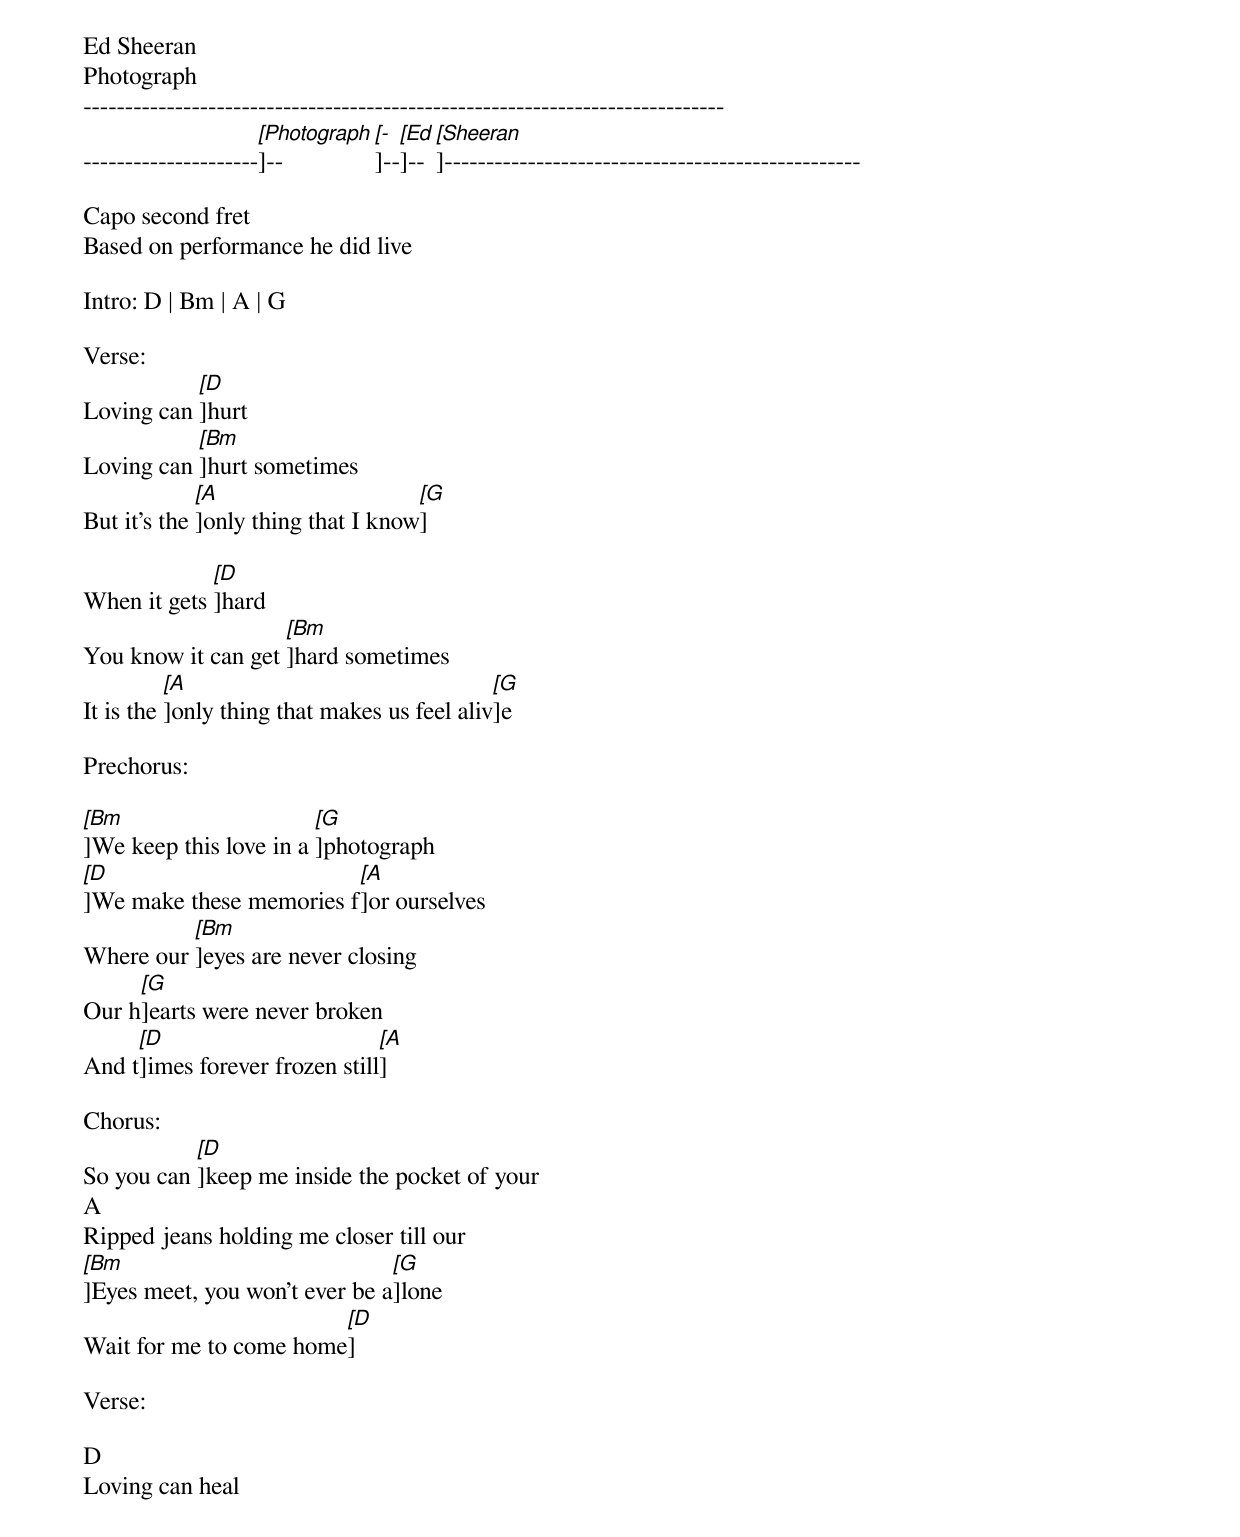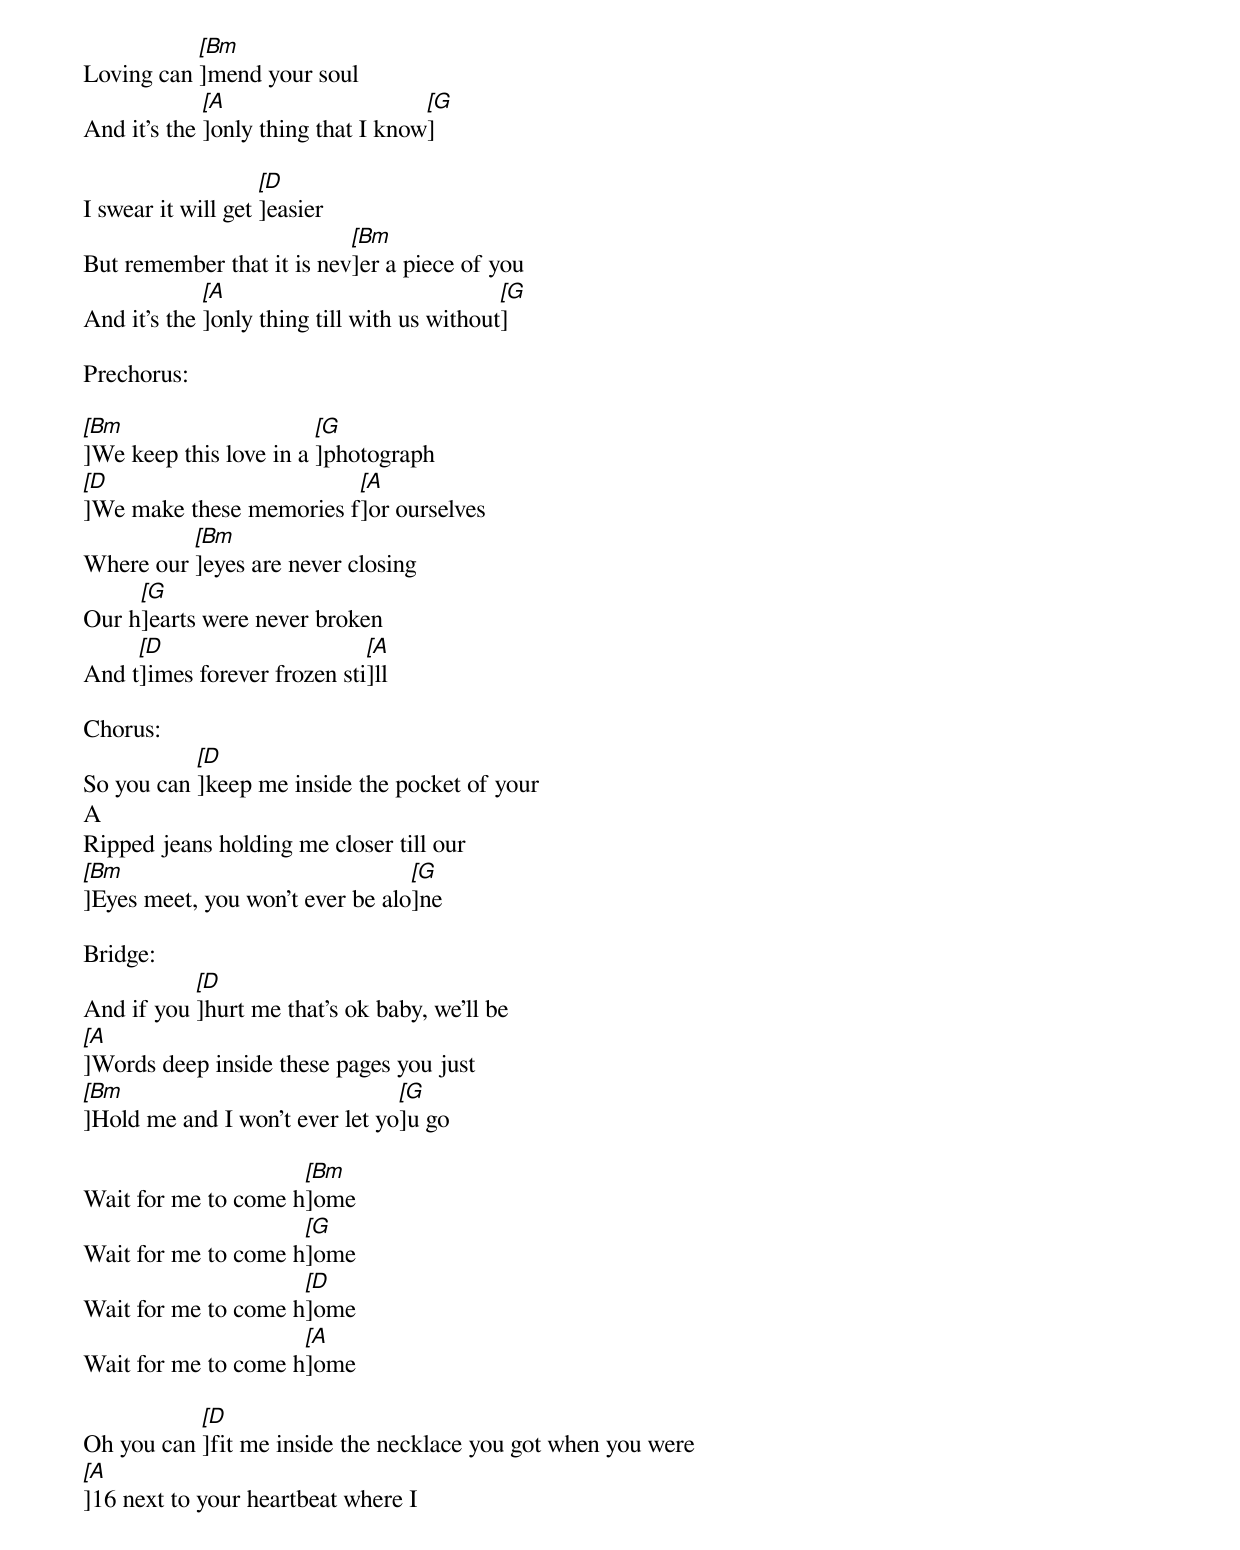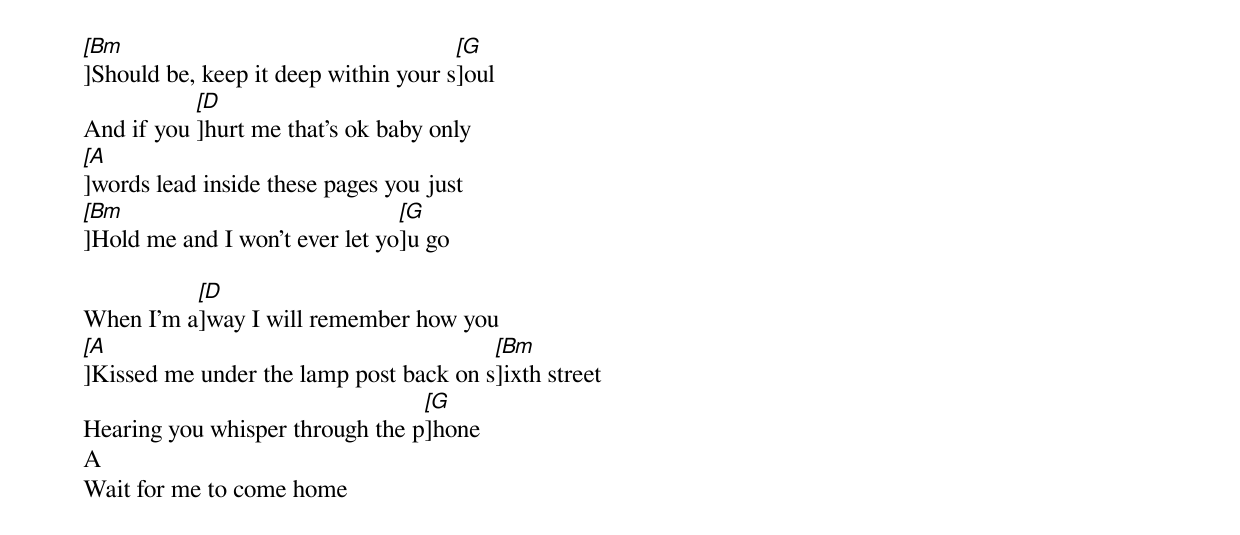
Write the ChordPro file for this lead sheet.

Ed Sheeran
Photograph
-----------------------------------------------------------------------------
---------------------[[Photograph]]--[[-]]--[[Ed]]--[[Sheeran]]--------------------------------------------------

Capo second fret
Based on performance he did live

Intro: D | Bm | A | G

Verse:
Loving can [[D]]hurt
Loving can [[Bm]]hurt sometimes
But it's the [[A]]only thing that I know[[G]]

When it gets [[D]]hard
You know it can get [[Bm]]hard sometimes
It is the [[A]]only thing that makes us feel aliv[[G]]e

Prechorus:

[[Bm]]We keep this love in a [[G]]photograph
[[D]]We make these memories f[[A]]or ourselves
Where our [[Bm]]eyes are never closing
Our h[[G]]earts were never broken
And t[[D]]imes forever frozen still[[A]]

Chorus:
So you can [[D]]keep me inside the pocket of your
A
Ripped jeans holding me closer till our
[[Bm]]Eyes meet, you won't ever be a[[G]]lone
Wait for me to come home[[D]]

Verse:

D
Loving can heal
Loving can [[Bm]]mend your soul
And it's the [[A]]only thing that I know[[G]]

I swear it will get [[D]]easier
But remember that it is nev[[Bm]]er a piece of you
And it's the [[A]]only thing till with us without[[G]]

Prechorus:

[[Bm]]We keep this love in a [[G]]photograph
[[D]]We make these memories f[[A]]or ourselves
Where our [[Bm]]eyes are never closing
Our h[[G]]earts were never broken
And t[[D]]imes forever frozen sti[[A]]ll

Chorus:
So you can [[D]]keep me inside the pocket of your
A
Ripped jeans holding me closer till our
[[Bm]]Eyes meet, you won't ever be alo[[G]]ne

Bridge:
And if you [[D]]hurt me that's ok baby, we'll be
[[A]]Words deep inside these pages you just
[[Bm]]Hold me and I won't ever let yo[[G]]u go

Wait for me to come h[[Bm]]ome
Wait for me to come h[[G]]ome
Wait for me to come h[[D]]ome
Wait for me to come h[[A]]ome

Oh you can [[D]]fit me inside the necklace you got when you were
[[A]]16 next to your heartbeat where I
[[Bm]]Should be, keep it deep within your s[[G]]oul
And if you [[D]]hurt me that's ok baby only
[[A]]words lead inside these pages you just
[[Bm]]Hold me and I won't ever let yo[[G]]u go

When I'm a[[D]]way I will remember how you
[[A]]Kissed me under the lamp post back on s[[Bm]]ixth street
Hearing you whisper through the p[[G]]hone
A
Wait for me to come home
